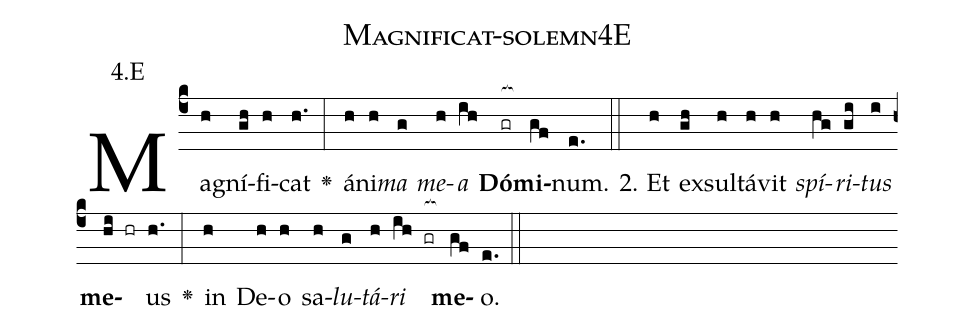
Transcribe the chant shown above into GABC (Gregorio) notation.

name: Magnificat-solemn4E;
annotation: 4.E;
%%
(c4)Ma(h)gní(gh)fi(h)cat(h.) <v>\greheightstar</v>(:) á(h)ni(h)<i>ma</i>(g) <i>me</i>(h)<i>a</i>(ih) <b>Dó</b>(gr[ocb:1{])<b>mi</b>(gf[ocb:0}])num.(e.) (::)
2. Et(h) ex(gh)sul(h)tá(h)vit(h) <i>spí</i>(hg)<i>ri</i>(gi)<i>tus</i>(i) <b>me</b>(hi hr)us(h.) <v>\greheightstar</v>(:) in(h) De(h)o(h) sa(h)<i>lu</i>(g)<i>tá</i>(h)<i>ri</i>(ih gr[ocb:1{]) <b>me</b>(gf[ocb:0}])o.(e.) (::)


%E(h) u(g) o(h) u(ih) a(gf) e.(e.) (::)
